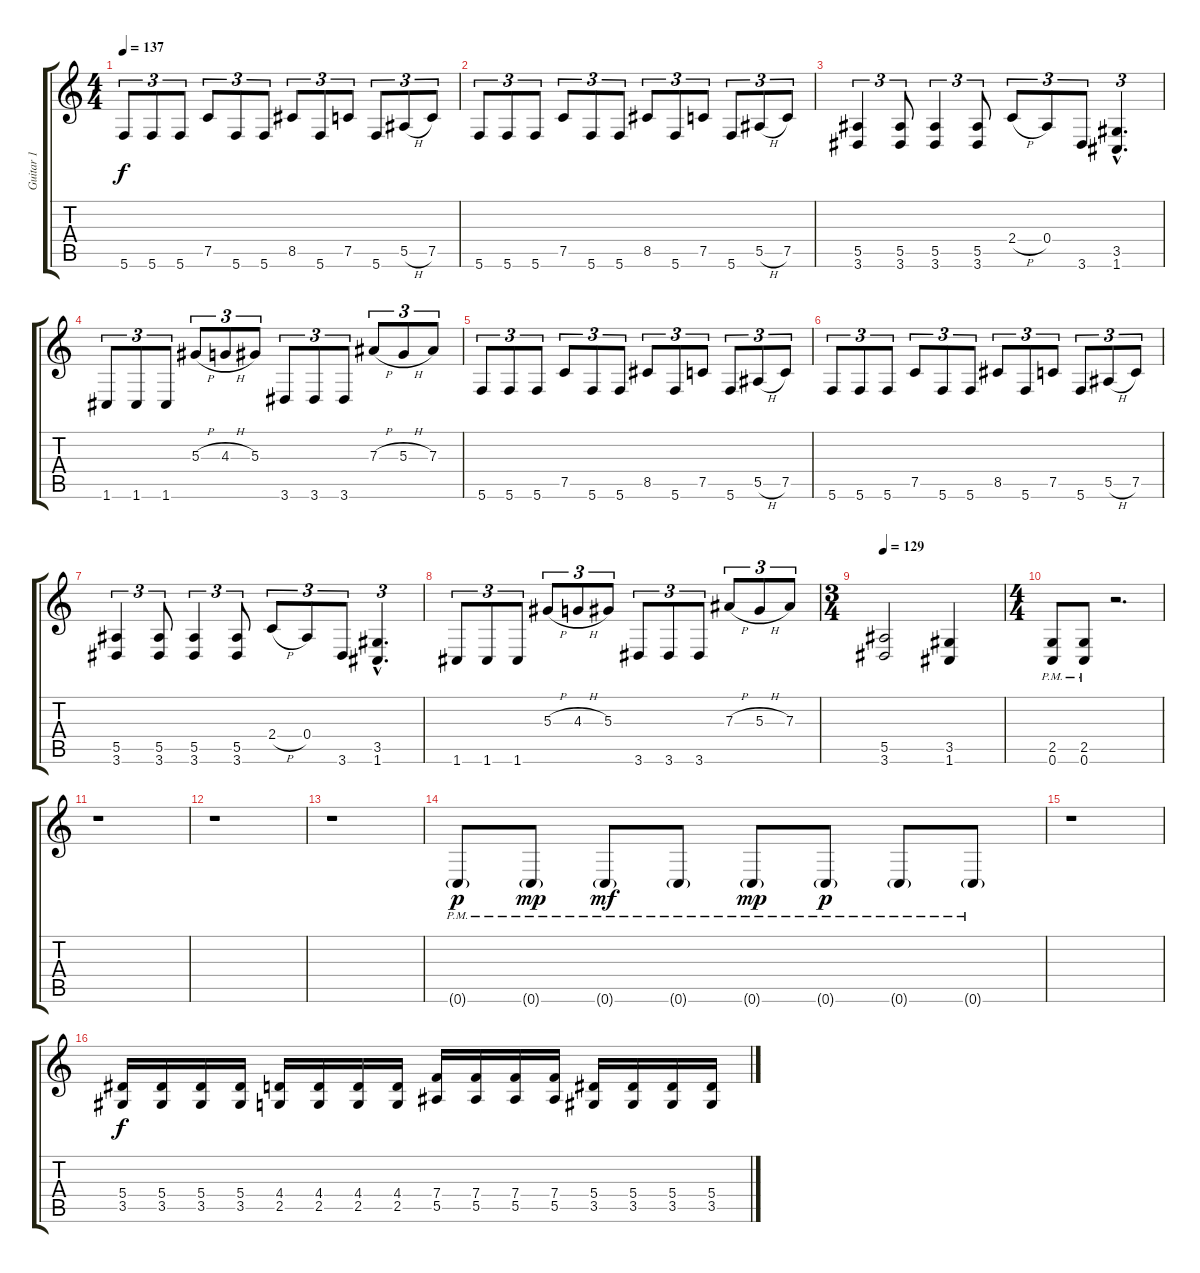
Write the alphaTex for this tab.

\track ("Guitar 1" "Guitar 1") {instrument distortionguitar}
\staff {score tabs}
\tuning (C4 G3 Eb3 Bb2 F2 C2) {hide}
\ts (4 4)
\section ("" "")
\tempo 137
\clef g2
\ks c
5.6.8{tu (3 2) dy f} 5.6.8{tu (3 2)} 5.6.8{tu (3 2)} 7.5.8{tu (3 2)} 5.6.8{tu (3 2)} 5.6.8{tu (3 2)} 8.5.8{tu (3 2)} 5.6.8{tu (3 2)} 7.5.8{tu (3 2)} 5.6.8{tu (3 2)} 5.5{h}.8{tu (3 2)} 7.5.8{tu (3 2)} |
5.6.8{tu (3 2)} 5.6.8{tu (3 2)} 5.6.8{tu (3 2)} 7.5.8{tu (3 2)} 5.6.8{tu (3 2)} 5.6.8{tu (3 2)} 8.5.8{tu (3 2)} 5.6.8{tu (3 2)} 7.5.8{tu (3 2)} 5.6.8{tu (3 2)} 5.5{h}.8{tu (3 2)} 7.5.8{tu (3 2)} |
(5.5 3.6).4{tu (3 2)} (5.5 3.6).8{tu (3 2)} (5.5 3.6).4{tu (3 2)} (5.5 3.6).8{tu (3 2)} 2.4{h}.8{tu (3 2)} 0.4.8{tu (3 2)} 3.6.8{tu (3 2)} (3.5{hac} 1.6{hac}).4{d tu (3 2)} |
1.6.8{tu (3 2)} 1.6.8{tu (3 2)} 1.6.8{tu (3 2)} 5.3{h}.8{tu (3 2)} 4.3{h}.8{tu (3 2)} 5.3.8{tu (3 2)} 3.6.8{tu (3 2)} 3.6.8{tu (3 2)} 3.6.8{tu (3 2)} 7.3{h}.8{tu (3 2)} 5.3{h}.8{tu (3 2)} 7.3.8{tu (3 2)} |
5.6.8{tu (3 2)} 5.6.8{tu (3 2)} 5.6.8{tu (3 2)} 7.5.8{tu (3 2)} 5.6.8{tu (3 2)} 5.6.8{tu (3 2)} 8.5.8{tu (3 2)} 5.6.8{tu (3 2)} 7.5.8{tu (3 2)} 5.6.8{tu (3 2)} 5.5{h}.8{tu (3 2)} 7.5.8{tu (3 2)} |
5.6.8{tu (3 2)} 5.6.8{tu (3 2)} 5.6.8{tu (3 2)} 7.5.8{tu (3 2)} 5.6.8{tu (3 2)} 5.6.8{tu (3 2)} 8.5.8{tu (3 2)} 5.6.8{tu (3 2)} 7.5.8{tu (3 2)} 5.6.8{tu (3 2)} 5.5{h}.8{tu (3 2)} 7.5.8{tu (3 2)} |
(5.5 3.6).4{tu (3 2)} (5.5 3.6).8{tu (3 2)} (5.5 3.6).4{tu (3 2)} (5.5 3.6).8{tu (3 2)} 2.4{h}.8{tu (3 2)} 0.4.8{tu (3 2)} 3.6.8{tu (3 2)} (3.5{hac} 1.6{hac}).4{d tu (3 2)} |
1.6.8{tu (3 2)} 1.6.8{tu (3 2)} 1.6.8{tu (3 2)} 5.3{h}.8{tu (3 2)} 4.3{h}.8{tu (3 2)} 5.3.8{tu (3 2)} 3.6.8{tu (3 2)} 3.6.8{tu (3 2)} 3.6.8{tu (3 2)} 7.3{h}.8{tu (3 2)} 5.3{h}.8{tu (3 2)} 7.3.8{tu (3 2)} |
\ts (3 4)
\section ("" "")
\tempo 129
(5.5 3.6).2 (3.5 1.6).4 |
\ts (4 4)
(2.5{pm} 0.6{pm}).8 (2.5{pm} 0.6{pm}).8 r.2{d} |
r.1 |
r.1 |
r.1 |
0.6{g pm}.8{dy p} 0.6{g pm}.8{dy mp} 0.6{g pm}.8{dy mf} 0.6{g pm}.8 0.6{g pm}.8{dy mp} 0.6{g pm}.8{dy p} 0.6{g pm}.8 0.6{g pm}.8 |
r.1 |
(5.4 3.5).16{dy f} (5.4 3.5).16 (5.4 3.5).16 (5.4 3.5).16 (4.4 2.5).16 (4.4 2.5).16 (4.4 2.5).16 (4.4 2.5).16 (7.4 5.5).16 (7.4 5.5).16 (7.4 5.5).16 (7.4 5.5).16 (5.4 3.5).16 (5.4 3.5).16 (5.4 3.5).16 (5.4 3.5).16
